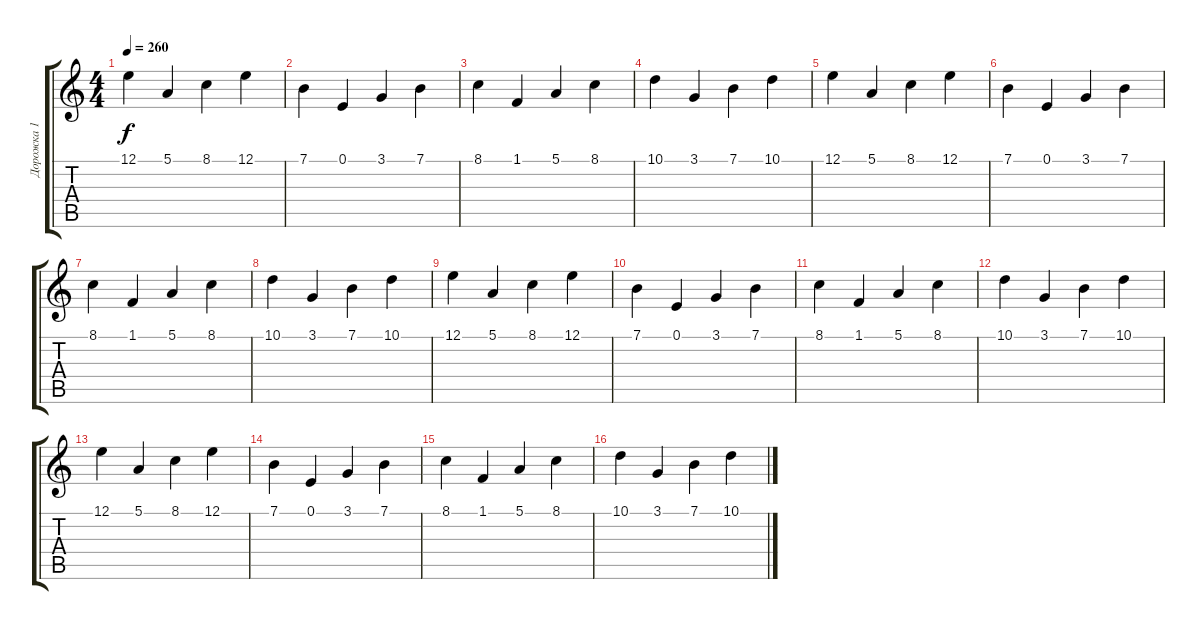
\track ("Дорожка 1" "Дорожка 1") {instrument vibraphone}
\staff {score tabs}
\tuning (E4 B3 G3 D3 A2 E2) {hide}
\ts (4 4)
\tempo 260
\clef g2
\ks c
12.1.4{dy f} 5.1.4 8.1.4 12.1.4 |
7.1.4 0.1.4 3.1.4 7.1.4 |
8.1.4 1.1.4 5.1.4 8.1.4 |
10.1.4 3.1.4 7.1.4 10.1.4 |
12.1.4 5.1.4 8.1.4 12.1.4 |
7.1.4 0.1.4 3.1.4 7.1.4 |
8.1.4 1.1.4 5.1.4 8.1.4 |
10.1.4 3.1.4 7.1.4 10.1.4 |
12.1.4 5.1.4 8.1.4 12.1.4 |
7.1.4 0.1.4 3.1.4 7.1.4 |
8.1.4 1.1.4 5.1.4 8.1.4 |
10.1.4 3.1.4 7.1.4 10.1.4 |
12.1.4 5.1.4 8.1.4 12.1.4 |
7.1.4 0.1.4 3.1.4 7.1.4 |
8.1.4 1.1.4 5.1.4 8.1.4 |
10.1.4 3.1.4 7.1.4 10.1.4
